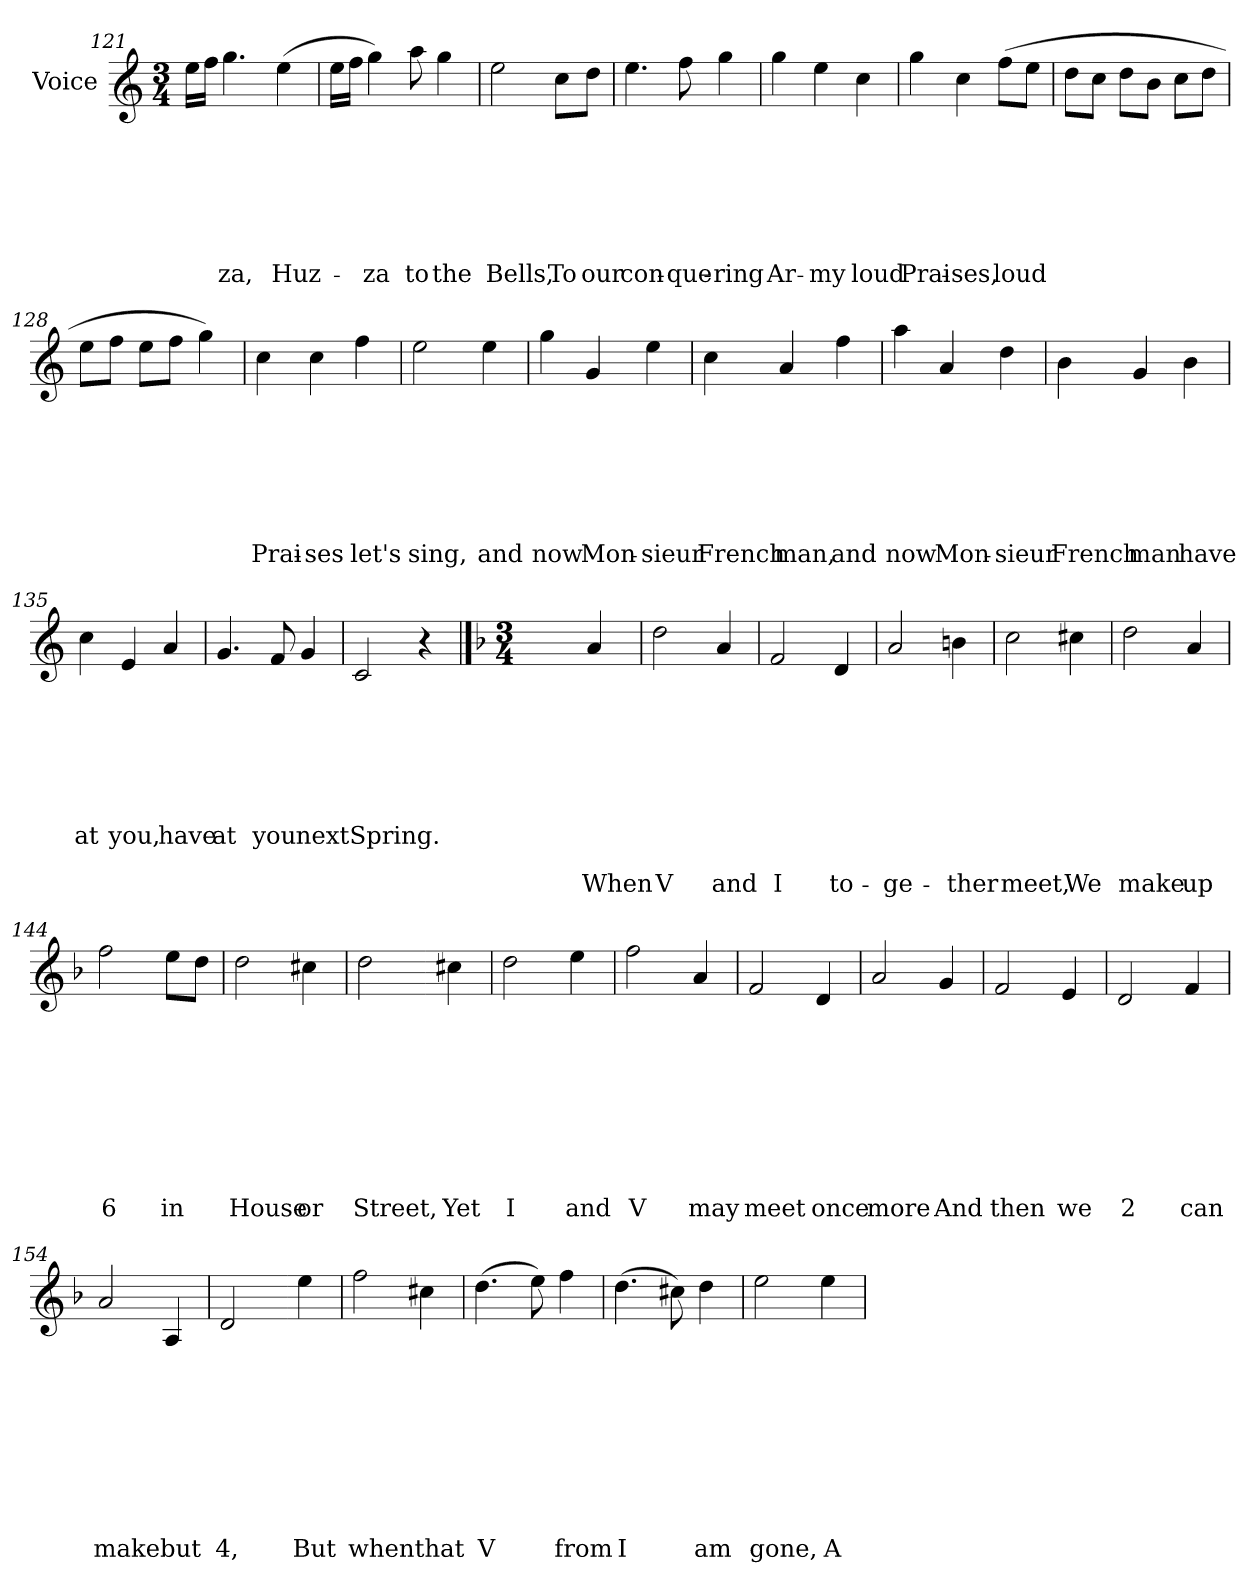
**kern	**text	**text	**text	**text	**text	**text	**text	**text	**text
*part1	*part1	*part1	*part1	*part1	*part1	*part1	*part1	*part1	*part1
*staff1	*staff1	*staff1	*staff1	*staff1	*staff1	*staff1	*staff1	*staff1	*staff1
*I"Voice	*	*	*	*	*	*	*	*	*
*clefG2	*	*	*	*	*	*	*	*	*
*k[]	*	*	*	*	*	*	*	*	*
*C:	*	*	*	*	*	*	*	*	*
*M3/4	*	*	*	*	*	*	*	*	*
=121	=121	=121	=121	=121	=121	=121	=121	=121	=121
16ee\LL	.	.	.	.	.	.	.	.	.
16ff\JJ	.	.	.	.	.	.	.	.	.
!	!	!	!	!	!	!	!LO:LY:b	!	!
4.gg\	.	.	.	.	.	.	-za,	.	.
!	!	!	!	!	!	!	!LO:LY:b	!	!
(>4ee\	.	.	.	.	.	.	Huz-	.	.
=122	=122	=122	=122	=122	=122	=122	=122	=122	=122
16ee\LL	.	.	.	.	.	.	.	.	.
16ff\JJ	.	.	.	.	.	.	.	.	.
!	!	!	!	!	!	!	!LO:LY:b	!	!
4gg\)	.	.	.	.	.	.	-za	.	.
!	!	!	!	!	!	!	!LO:LY:b	!	!
8aa\	.	.	.	.	.	.	to	.	.
!	!	!	!	!	!	!	!LO:LY:b	!	!
4gg\	.	.	.	.	.	.	the	.	.
=123	=123	=123	=123	=123	=123	=123	=123	=123	=123
!	!	!	!	!	!	!	!LO:LY:b	!	!
2ee\	.	.	.	.	.	.	Bells,	.	.
!	!	!	!	!	!	!	!LO:LY:b	!	!
8cc\L	.	.	.	.	.	.	To	.	.
!	!	!	!	!	!	!	!LO:LY:b	!	!
8dd\J	.	.	.	.	.	.	our	.	.
!!LO:LB:g=z
=124	=124	=124	=124	=124	=124	=124	=124	=124	=124
!	!	!	!	!	!	!	!LO:LY:b	!	!
4.ee\	.	.	.	.	.	.	con-	.	.
!	!	!	!	!	!	!	!LO:LY:b	!	!
8ff\	.	.	.	.	.	.	-que-	.	.
!	!	!	!	!	!	!	!LO:LY:b	!	!
4gg\	.	.	.	.	.	.	-ring	.	.
=125	=125	=125	=125	=125	=125	=125	=125	=125	=125
!	!	!	!	!	!	!	!LO:LY:b	!	!
4gg\	.	.	.	.	.	.	Ar-	.	.
!	!	!	!	!	!	!	!LO:LY:b	!	!
4ee\	.	.	.	.	.	.	-my	.	.
!	!	!	!	!	!	!	!LO:LY:b	!	!
4cc\	.	.	.	.	.	.	loud	.	.
=126	=126	=126	=126	=126	=126	=126	=126	=126	=126
!	!	!	!	!	!	!	!LO:LY:b	!	!
4gg\	.	.	.	.	.	.	Prai-	.	.
!	!	!	!	!	!	!	!LO:LY:b	!	!
4cc\	.	.	.	.	.	.	-ses,	.	.
!	!	!	!	!	!	!	!LO:LY:b	!	!
(>8ff\L	.	.	.	.	.	.	loud	.	.
8ee\J	.	.	.	.	.	.	.	.	.
=127	=127	=127	=127	=127	=127	=127	=127	=127	=127
8dd\L	.	.	.	.	.	.	.	.	.
8cc\J	.	.	.	.	.	.	.	.	.
8dd\L	.	.	.	.	.	.	.	.	.
8b\J	.	.	.	.	.	.	.	.	.
8cc\L	.	.	.	.	.	.	.	.	.
8dd\J	.	.	.	.	.	.	.	.	.
=128	=128	=128	=128	=128	=128	=128	=128	=128	=128
8ee\L	.	.	.	.	.	.	.	.	.
8ff\J	.	.	.	.	.	.	.	.	.
8ee\L	.	.	.	.	.	.	.	.	.
8ff\J	.	.	.	.	.	.	.	.	.
4gg\)	.	.	.	.	.	.	.	.	.
=129	=129	=129	=129	=129	=129	=129	=129	=129	=129
!	!	!	!	!	!	!	!LO:LY:b	!	!
4cc\	.	.	.	.	.	.	Prai-	.	.
!	!	!	!	!	!	!	!LO:LY:b	!	!
4cc\	.	.	.	.	.	.	-ses	.	.
!	!	!	!	!	!	!	!LO:LY:b	!	!
4ff\	.	.	.	.	.	.	let's	.	.
=130	=130	=130	=130	=130	=130	=130	=130	=130	=130
!	!	!	!	!	!	!	!LO:LY:b	!	!
2ee\	.	.	.	.	.	.	sing,	.	.
!	!	!	!	!	!	!	!LO:LY:b	!	!
4ee\	.	.	.	.	.	.	and	.	.
!!LO:LB:g=z
=131	=131	=131	=131	=131	=131	=131	=131	=131	=131
!	!	!	!	!	!	!	!LO:LY:b	!	!
4gg\	.	.	.	.	.	.	now	.	.
!	!	!	!	!	!	!	!LO:LY:b	!	!
4g/	.	.	.	.	.	.	Mon-	.	.
!	!	!	!	!	!	!	!LO:LY:b	!	!
4ee\	.	.	.	.	.	.	-sieur	.	.
=132	=132	=132	=132	=132	=132	=132	=132	=132	=132
!	!	!	!	!	!	!	!LO:LY:b	!	!
4cc\	.	.	.	.	.	.	French	.	.
!	!	!	!	!	!	!	!LO:LY:b	!	!
4a/	.	.	.	.	.	.	man,	.	.
!	!	!	!	!	!	!	!LO:LY:b	!	!
4ff\	.	.	.	.	.	.	and	.	.
=133	=133	=133	=133	=133	=133	=133	=133	=133	=133
!	!	!	!	!	!	!	!LO:LY:b	!	!
4aa\	.	.	.	.	.	.	now	.	.
!	!	!	!	!	!	!	!LO:LY:b	!	!
4a/	.	.	.	.	.	.	Mon-	.	.
!	!	!	!	!	!	!	!LO:LY:b	!	!
4dd\	.	.	.	.	.	.	-sieur	.	.
=134	=134	=134	=134	=134	=134	=134	=134	=134	=134
!	!	!	!	!	!	!	!LO:LY:b	!	!
4b\	.	.	.	.	.	.	French	.	.
!	!	!	!	!	!	!	!LO:LY:b	!	!
4g/	.	.	.	.	.	.	man	.	.
!	!	!	!	!	!	!	!LO:LY:b	!	!
4b\	.	.	.	.	.	.	have	.	.
=135	=135	=135	=135	=135	=135	=135	=135	=135	=135
!	!	!	!	!	!	!	!LO:LY:b	!	!
4cc\	.	.	.	.	.	.	at	.	.
!	!	!	!	!	!	!	!LO:LY:b	!	!
4e/	.	.	.	.	.	.	you,	.	.
!	!	!	!	!	!	!	!LO:LY:b	!	!
4a/	.	.	.	.	.	.	have	.	.
=136	=136	=136	=136	=136	=136	=136	=136	=136	=136
!	!	!	!	!	!	!	!LO:LY:b	!	!
4.g/	.	.	.	.	.	.	at	.	.
!	!	!	!	!	!	!	!LO:LY:b	!	!
8f/	.	.	.	.	.	.	you	.	.
!	!	!	!	!	!	!	!LO:LY:b	!	!
4g/	.	.	.	.	.	.	next	.	.
!!LO:LB:g=z
=137	=137	=137	=137	=137	=137	=137	=137	=137	=137
!	!	!	!	!	!	!	!LO:LY:b	!	!
2c/	.	.	.	.	.	.	Spring.	.	.
4r	.	.	.	.	.	.	.	.	.
!!LO:PB:g=z
==138	==138	==138	==138	==138	==138	==138	==138	==138	==138
*k[b-]	*	*	*	*	*	*	*	*	*
*d:	*	*	*	*	*	*	*	*	*
*M3/4	*	*	*	*	*	*	*	*	*
2ryy	.	.	.	.	.	.	.	.	.
!	!	!	!	!	!	!	!	!	!LO:LY:b
4a/	.	.	.	.	.	.	.	.	When
=139	=139	=139	=139	=139	=139	=139	=139	=139	=139
!	!	!	!	!	!	!	!	!	!LO:LY:b
2dd\	.	.	.	.	.	.	.	.	V
!	!	!	!	!	!	!	!	!	!LO:LY:b
4a/	.	.	.	.	.	.	.	.	and
=140	=140	=140	=140	=140	=140	=140	=140	=140	=140
!	!	!	!	!	!	!	!	!	!LO:LY:b
2f/	.	.	.	.	.	.	.	.	I
!	!	!	!	!	!	!	!	!	!LO:LY:b
4d/	.	.	.	.	.	.	.	.	to-
=141	=141	=141	=141	=141	=141	=141	=141	=141	=141
!	!	!	!	!	!	!	!	!	!LO:LY:b
2a/	.	.	.	.	.	.	.	.	-ge-
!	!	!	!	!	!	!	!	!	!LO:LY:b
4bn\	.	.	.	.	.	.	.	.	-ther
=142	=142	=142	=142	=142	=142	=142	=142	=142	=142
!	!	!	!	!	!	!	!	!	!LO:LY:b
2cc\	.	.	.	.	.	.	.	.	meet,
!	!	!	!	!	!	!	!	!	!LO:LY:b
4cc#X\	.	.	.	.	.	.	.	.	We
=143	=143	=143	=143	=143	=143	=143	=143	=143	=143
!	!	!	!	!	!	!	!	!	!LO:LY:b
2dd\	.	.	.	.	.	.	.	.	make
!	!	!	!	!	!	!	!	!	!LO:LY:b
4a/	.	.	.	.	.	.	.	.	up
=144	=144	=144	=144	=144	=144	=144	=144	=144	=144
!	!	!	!	!	!	!	!	!	!LO:LY:b
2ff\	.	.	.	.	.	.	.	.	6
!	!	!	!	!	!	!	!	!	!LO:LY:b
8ee\L	.	.	.	.	.	.	.	.	in
8dd\J	.	.	.	.	.	.	.	.	.
=145	=145	=145	=145	=145	=145	=145	=145	=145	=145
!	!	!	!	!	!	!	!	!	!LO:LY:b
2dd\	.	.	.	.	.	.	.	.	House
!	!	!	!	!	!	!	!	!	!LO:LY:b
4cc#X\	.	.	.	.	.	.	.	.	or
=146	=146	=146	=146	=146	=146	=146	=146	=146	=146
!	!	!	!	!	!	!	!	!	!LO:LY:b
2dd\	.	.	.	.	.	.	.	.	Street,
!!LO:LB:g=z
=147-	=147-	=147-	=147-	=147-	=147-	=147-	=147-	=147-	=147-
!	!	!	!	!	!	!	!	!	!LO:LY:b
4cc#X\	.	.	.	.	.	.	.	.	Yet
=148	=148	=148	=148	=148	=148	=148	=148	=148	=148
!	!	!	!	!	!	!	!	!	!LO:LY:b
2dd\	.	.	.	.	.	.	.	.	I
!	!	!	!	!	!	!	!	!	!LO:LY:b
4ee\	.	.	.	.	.	.	.	.	and
=149	=149	=149	=149	=149	=149	=149	=149	=149	=149
!	!	!	!	!	!	!	!	!	!LO:LY:b
2ff\	.	.	.	.	.	.	.	.	V
!	!	!	!	!	!	!	!	!	!LO:LY:b
4a/	.	.	.	.	.	.	.	.	may
=150	=150	=150	=150	=150	=150	=150	=150	=150	=150
!	!	!	!	!	!	!	!	!	!LO:LY:b
2f/	.	.	.	.	.	.	.	.	meet
!	!	!	!	!	!	!	!	!	!LO:LY:b
4d/	.	.	.	.	.	.	.	.	once
=151	=151	=151	=151	=151	=151	=151	=151	=151	=151
!	!	!	!	!	!	!	!	!	!LO:LY:b
2a/	.	.	.	.	.	.	.	.	more
!	!	!	!	!	!	!	!	!	!LO:LY:b
4g/	.	.	.	.	.	.	.	.	And
=152	=152	=152	=152	=152	=152	=152	=152	=152	=152
!	!	!	!	!	!	!	!	!	!LO:LY:b
2f/	.	.	.	.	.	.	.	.	then
!	!	!	!	!	!	!	!	!	!LO:LY:b
4e/	.	.	.	.	.	.	.	.	we
=153	=153	=153	=153	=153	=153	=153	=153	=153	=153
!	!	!	!	!	!	!	!	!	!LO:LY:b
2d/	.	.	.	.	.	.	.	.	2
!	!	!	!	!	!	!	!	!	!LO:LY:b
4f/	.	.	.	.	.	.	.	.	can
=154	=154	=154	=154	=154	=154	=154	=154	=154	=154
!	!	!	!	!	!	!	!	!	!LO:LY:b
2a/	.	.	.	.	.	.	.	.	make
!	!	!	!	!	!	!	!	!	!LO:LY:b
4A/	.	.	.	.	.	.	.	.	but
=155	=155	=155	=155	=155	=155	=155	=155	=155	=155
!	!	!	!	!	!	!	!	!	!LO:LY:b
2d/	.	.	.	.	.	.	.	.	4,
!!LO:LB:g=z
=156-	=156-	=156-	=156-	=156-	=156-	=156-	=156-	=156-	=156-
!	!	!	!	!	!	!	!	!	!LO:LY:b
4ee\	.	.	.	.	.	.	.	.	But
=157	=157	=157	=157	=157	=157	=157	=157	=157	=157
!	!	!	!	!	!	!	!	!	!LO:LY:b
2ff\	.	.	.	.	.	.	.	.	when
!	!	!	!	!	!	!	!	!	!LO:LY:b
4cc#X\	.	.	.	.	.	.	.	.	that
=158	=158	=158	=158	=158	=158	=158	=158	=158	=158
!	!	!	!	!	!	!	!	!	!LO:LY:b
(>4.dd\	.	.	.	.	.	.	.	.	V
8ee\)	.	.	.	.	.	.	.	.	.
!	!	!	!	!	!	!	!	!	!LO:LY:b
4ff\	.	.	.	.	.	.	.	.	from
=159	=159	=159	=159	=159	=159	=159	=159	=159	=159
!	!	!	!	!	!	!	!	!	!LO:LY:b
(>4.dd\	.	.	.	.	.	.	.	.	I
8cc#X\)	.	.	.	.	.	.	.	.	.
!	!	!	!	!	!	!	!	!	!LO:LY:b
4dd\	.	.	.	.	.	.	.	.	am
=160	=160	=160	=160	=160	=160	=160	=160	=160	=160
!	!	!	!	!	!	!	!	!	!LO:LY:b
2ee\	.	.	.	.	.	.	.	.	gone,
!	!	!	!	!	!	!	!	!	!LO:LY:b
4ee\	.	.	.	.	.	.	.	.	A-
=	=	=	=	=	=	=	=	=	=
*-	*-	*-	*-	*-	*-	*-	*-	*-	*-
